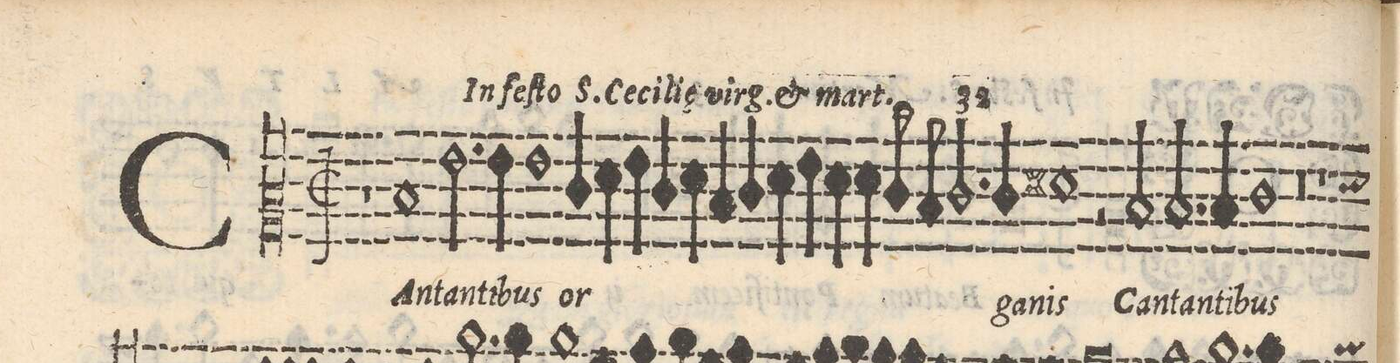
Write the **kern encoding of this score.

**kern	**text
*I"ALTVS	*
*clefC2	*
*k[]	*
*met(C|)	*
*M2/1	*
1r	.
1d	CAn-
=2-	=2-
2.g\	-tan-
4g\	-ti-
1g	-bus
=3-	=3-
4e/	or-
4f\	.
4g\	.
4e/	.
4f\	.
4d/	.
4e/	.
4f\	.
=4-	=4-
4g\	.
4f\	.
4f\	.
8e/	.
8d/	.
2.e/	.
4e/	ga-
=5-	=5-
1f#X	-nis
2r	.
2d/	Can-
=6-	=6-
2.d/	-tan-
4d/	-ti-
1e	-bus
=7-	=7-
0r	.
=8-	=8-
1r	.
*custos:f#	*ij
*-	*-
